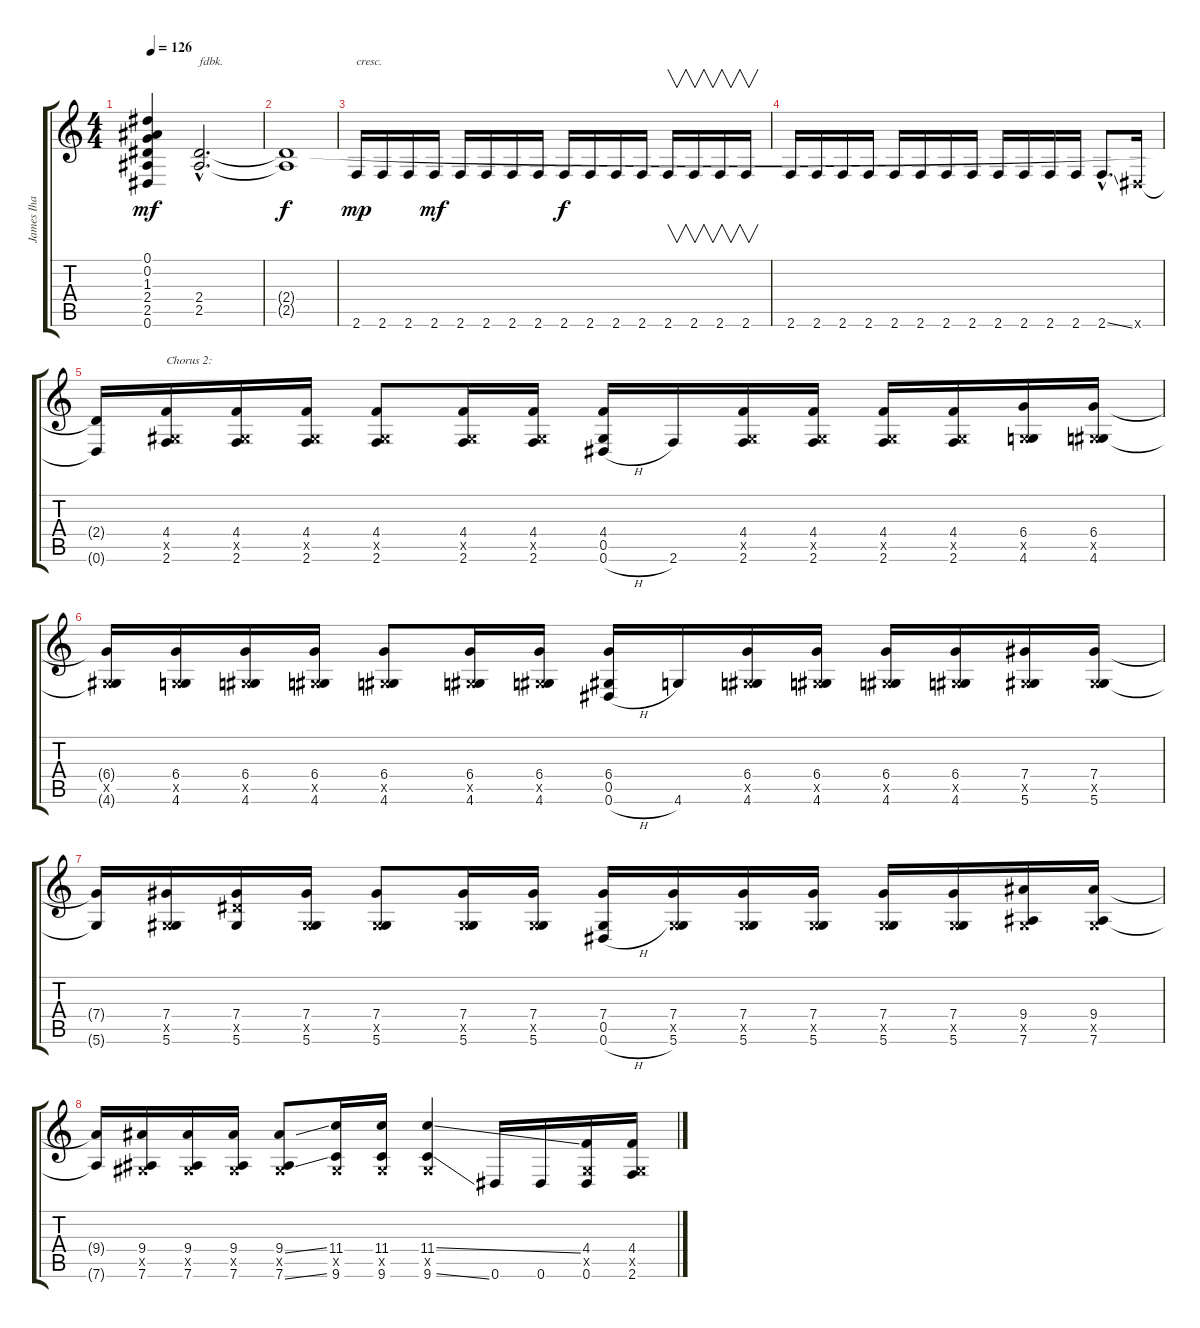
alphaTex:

\track ("James Iha" "James Iha") {instrument distortionguitar}
\staff {score tabs}
\tuning (Eb4 Bb3 Gb3 Db3 Ab2 Eb2) {hide}
\ts (4 4)
\tempo 126
\clef g2
\ks c
(0.1 0.2 1.3 2.4 2.5 0.6).4{dy mf} (2.4{hac} 2.5{hac}).2{d txt "fdbk."} |
(2.4{t} 2.5{t}).1{dy f} |
2.6.16{txt "cresc." dy mp} 2.6.16 2.6.16 2.6.16{dy mf} 2.6.16 2.6.16 2.6.16 2.6.16 2.6.16{dy f} 2.6.16 2.6.16 2.6.16 2.6.16{v} 2.6.16{v} 2.6.16{v} 2.6.16{v} |
2.6.16{volume 14} 2.6.16 2.6.16 2.6.16 2.6.16 2.6.16 2.6.16 2.6.16 2.6.16 2.6.16 2.6.16 2.6.16 2.6{ss hac}.8{d} 0.6{x}.16 |
(2.4{t} 0.6{t}).16 (4.4 0.5{x} 2.6).16{txt "Chorus 2:"} (4.4 0.5{x} 2.6).16 (4.4 0.5{x} 2.6).16 (4.4 0.5{x} 2.6).8 (4.4 0.5{x} 2.6).16 (4.4 0.5{x} 2.6).16 (4.4 0.5 0.6{h}).16 2.6.16 (4.4 0.5{x} 2.6).16 (4.4 0.5{x} 2.6).16 (4.4 0.5{x} 2.6).16 (4.4 0.5{x} 2.6).16 (6.4 0.5{x} 4.6).16 (6.4 0.5{x} 4.6).16 |
(6.4{t} 0.5{x} 4.6{t}).16 (6.4 0.5{x} 4.6).16 (6.4 0.5{x} 4.6).16 (6.4 0.5{x} 4.6).16 (6.4 0.5{x} 4.6).8 (6.4 0.5{x} 4.6).16 (6.4 0.5{x} 4.6).16 (6.4 0.5 0.6{h}).16 4.6.16 (6.4 0.5{x} 4.6).16 (6.4 0.5{x} 4.6).16 (6.4 0.5{x} 4.6).16 (6.4 0.5{x} 4.6).16 (7.4 0.5{x} 5.6).16 (7.4 0.5{x} 5.6).16 |
(7.4{t} 5.6{t}).16 (7.4 0.5{x} 5.6).16 (7.4 7.5{x} 5.6).16 (7.4 0.5{x} 5.6).16 (7.4 0.5{x} 5.6).8 (7.4 0.5{x} 5.6).16 (7.4 0.5{x} 5.6).16 (7.4 0.5 0.6{h}).16 (7.4 0.5{x} 5.6).16 (7.4 0.5{x} 5.6).16 (7.4 0.5{x} 5.6).16 (7.4 0.5{x} 5.6).16 (7.4 0.5{x} 5.6).16 (9.4 0.5{x} 7.6).16 (9.4 0.5{x} 7.6).16 |
(9.4{t} 7.6{t}).16 (9.4 0.5{x} 7.6).16 (9.4 0.5{x} 7.6).16 (9.4 0.5{x} 7.6).16 (9.4{ss} 0.5{x} 7.6{ss}).8 (11.4 0.5{x} 9.6).16 (11.4 0.5{x} 9.6).16 (11.4{ss} 0.5{x} 9.6{ss}).4 0.6.16 0.6.16 (4.4 0.5{x} 0.6).16 (4.4 0.5{x} 2.6).16
